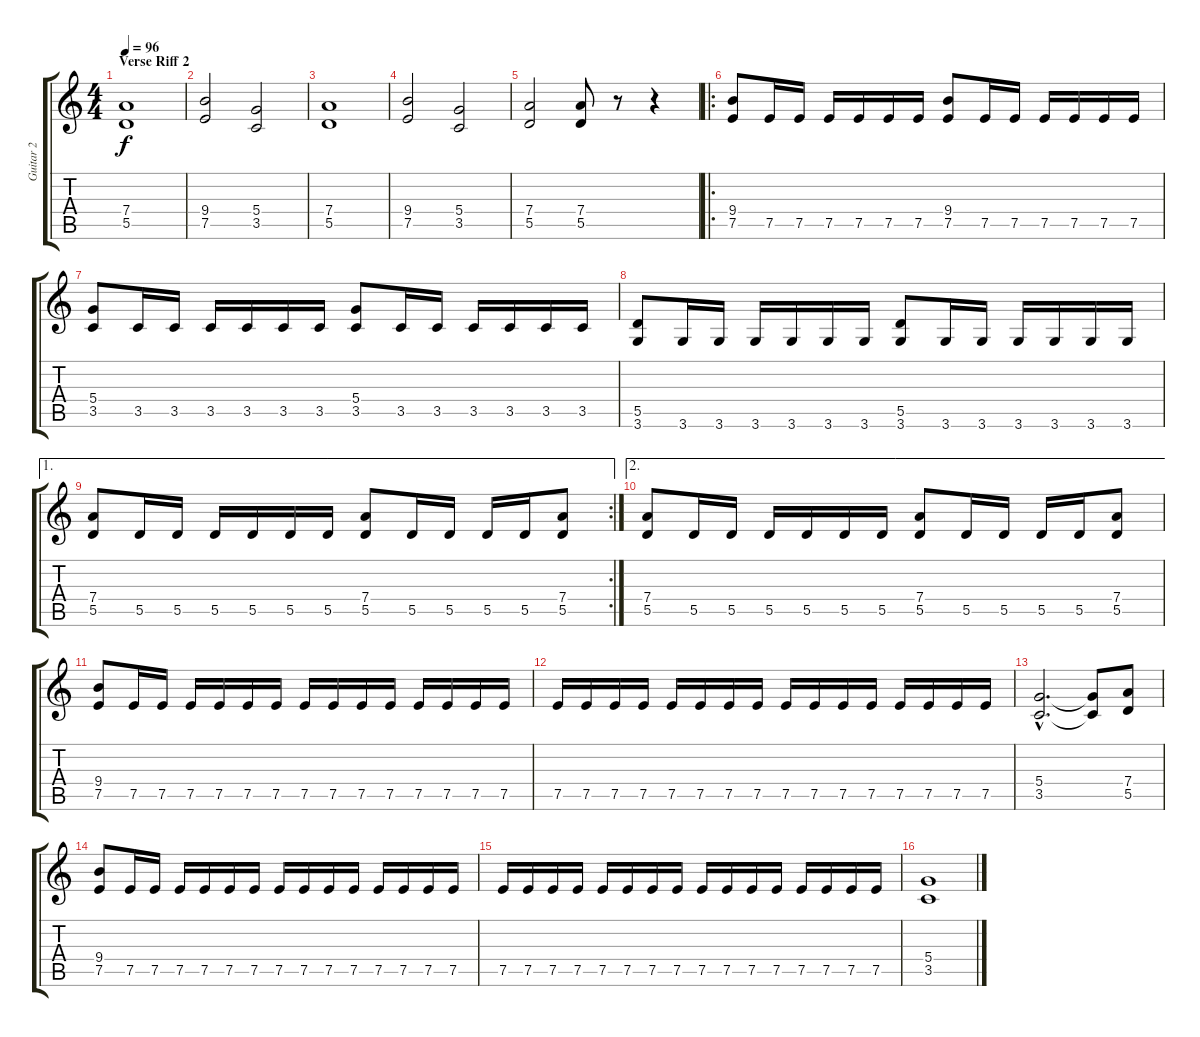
\track ("Guitar 2" "Guitar 2") {instrument overdrivenguitar}
\staff {score tabs}
\tuning (E4 B3 G3 D3 A2 E2) {hide}
\ts (4 4)
\section ("" "Verse Riff 2")
\tempo 96
\clef g2
\ks c
(7.4 5.5).1{dy f} |
(9.4 7.5).2 (5.4 3.5).2 |
(7.4 5.5).1 |
(9.4 7.5).2 (5.4 3.5).2 |
(7.4 5.5).2 (7.4 5.5).8 r.8 r.4 |
\ro
(9.4 7.5).8 7.5.16 7.5.16 7.5.16 7.5.16 7.5.16 7.5.16 (9.4 7.5).8 7.5.16 7.5.16 7.5.16 7.5.16 7.5.16 7.5.16 |
(5.4 3.5).8 3.5.16 3.5.16 3.5.16 3.5.16 3.5.16 3.5.16 (5.4 3.5).8 3.5.16 3.5.16 3.5.16 3.5.16 3.5.16 3.5.16 |
(5.5 3.6).8 3.6.16 3.6.16 3.6.16 3.6.16 3.6.16 3.6.16 (5.5 3.6).8 3.6.16 3.6.16 3.6.16 3.6.16 3.6.16 3.6.16 |
\ae 1
\rc 2
(7.4 5.5).8 5.5.16 5.5.16 5.5.16 5.5.16 5.5.16 5.5.16 (7.4 5.5).8 5.5.16 5.5.16 5.5.16 5.5.16 (7.4 5.5).8 |
\ae 2
(7.4 5.5).8 5.5.16 5.5.16 5.5.16 5.5.16 5.5.16 5.5.16 (7.4 5.5).8 5.5.16 5.5.16 5.5.16 5.5.16 (7.4 5.5).8 |
(9.4 7.5).8 7.5.16 7.5.16 7.5.16 7.5.16 7.5.16 7.5.16 7.5.16 7.5.16 7.5.16 7.5.16 7.5.16 7.5.16 7.5.16 7.5.16 |
7.5.16 7.5.16 7.5.16 7.5.16 7.5.16 7.5.16 7.5.16 7.5.16 7.5.16 7.5.16 7.5.16 7.5.16 7.5.16 7.5.16 7.5.16 7.5.16 |
(5.4{hac} 3.5{hac}).2{d} (5.4{t} 3.5{t}).8 (7.4 5.5).8 |
(9.4 7.5).8 7.5.16 7.5.16 7.5.16 7.5.16 7.5.16 7.5.16 7.5.16 7.5.16 7.5.16 7.5.16 7.5.16 7.5.16 7.5.16 7.5.16 |
7.5.16 7.5.16 7.5.16 7.5.16 7.5.16 7.5.16 7.5.16 7.5.16 7.5.16 7.5.16 7.5.16 7.5.16 7.5.16 7.5.16 7.5.16 7.5.16 |
(5.4 3.5).1
